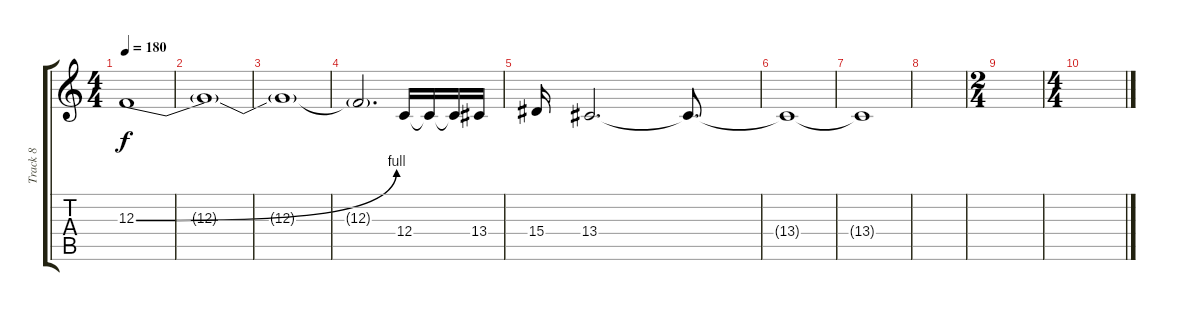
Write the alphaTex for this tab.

\track ("Track 8" "Track 8") {instrument stringensemble1}
\staff {score tabs}
\tuning (D4 A3 F3 C3 G2 D2) {hide}
\ts (4 4)
\tempo 180
\clef g2
\ks c
12.3{be (bend 0 0 60 4)}.1{dy f} |
12.3{t}.1 |
12.3{t}.1 |
12.3{t}.2{d} 12.4.16 12.4{t}.16 12.4{t}.16 13.4.16 |
15.4.16 13.4.2{d} 13.4{t}.8{d} |
13.4{t}.1 |
13.4{t}.1 |
|
\ts (2 4)
|
\ts (4 4)
